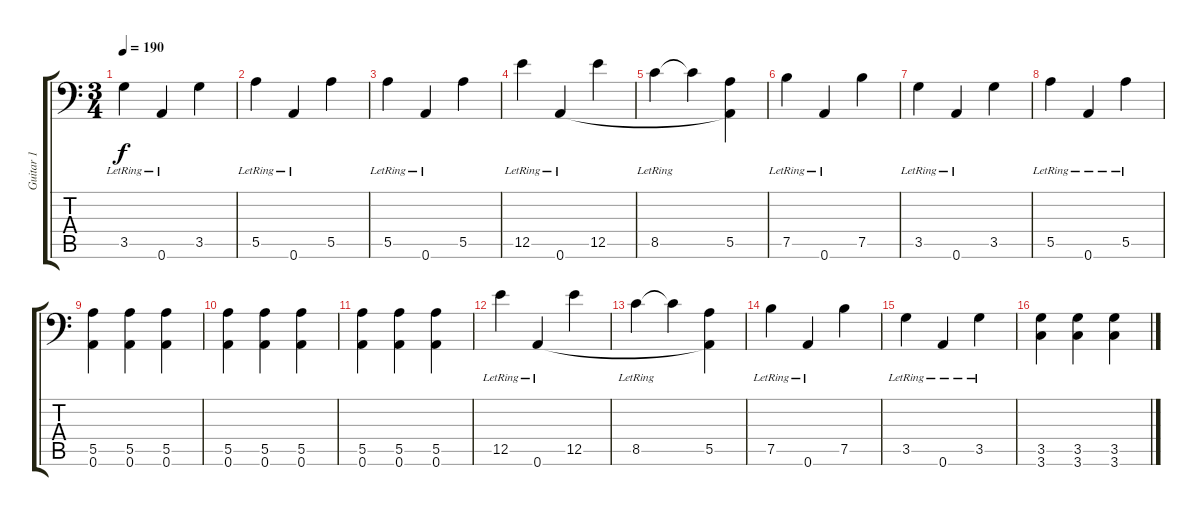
\track ("Guitar 1" "Guitar 1") {instrument electricguitarjazz}
\staff {score tabs}
\tuning (B3 Gb3 D3 A2 E2 A1) {hide}
\ts (3 4)
\tempo 190
\clef f4
\ks c
3.5{lr}.4{dy f} 0.6{lr}.4 3.5.4 |
5.5{lr}.4 0.6{lr}.4 5.5.4 |
5.5{lr}.4 0.6{lr}.4 5.5.4 |
12.5{lr}.4 0.6{lr}.4 12.5.4 |
8.5{lr}.4 8.5{t}.4 (5.5 0.6{t}).4 |
7.5{lr}.4 0.6{lr}.4 7.5.4 |
3.5{lr}.4 0.6{lr}.4 3.5.4 |
5.5{lr}.4 0.6{lr}.4 5.5{lr}.4 |
(5.5 0.6).4 (5.5 0.6).4 (5.5 0.6).4 |
(5.5 0.6).4 (5.5 0.6).4 (5.5 0.6).4 |
(5.5 0.6).4 (5.5 0.6).4 (5.5 0.6).4 |
12.5{lr}.4 0.6{lr}.4 12.5.4 |
8.5{lr}.4 8.5{t}.4 (5.5 0.6{t}).4 |
7.5{lr}.4 0.6{lr}.4 7.5.4 |
3.5{lr}.4 0.6{lr}.4 3.5{lr}.4 |
(3.5 3.6).4 (3.5 3.6).4 (3.5 3.6).4
